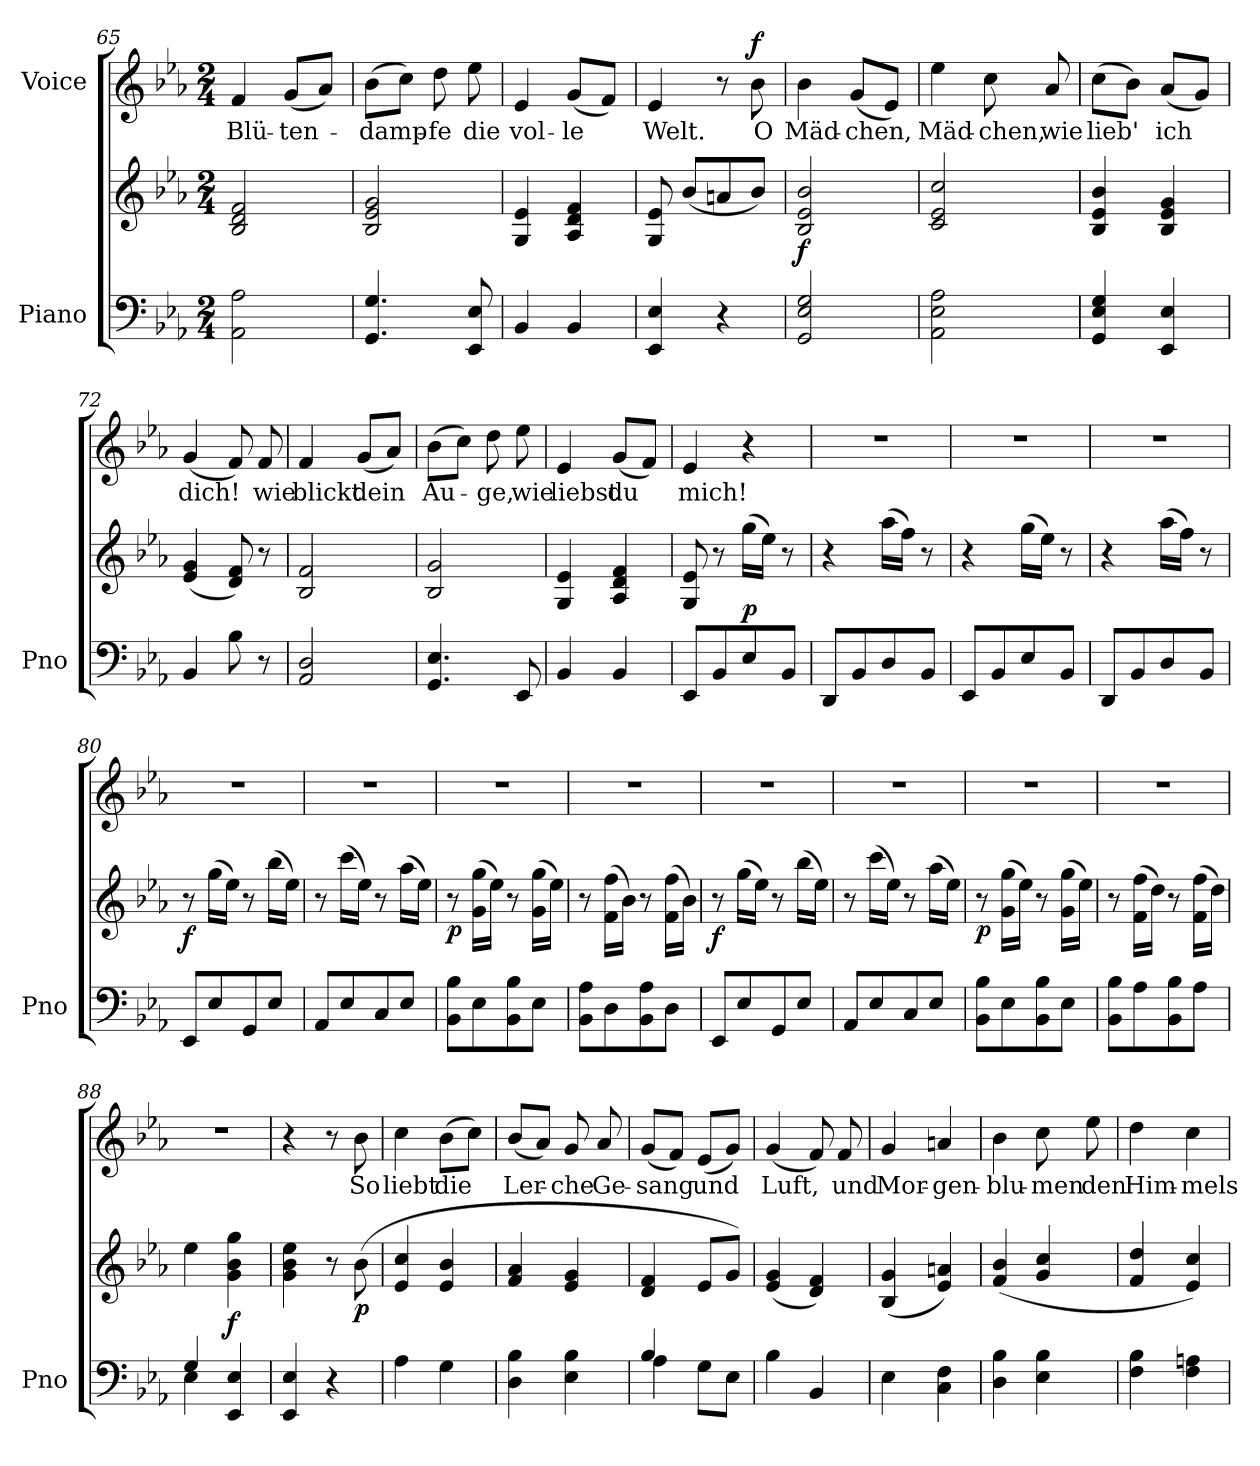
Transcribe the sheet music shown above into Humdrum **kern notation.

**kern	**kern	**dynam	**kern	**text	**dynam
*part2	*part2	*part2	*part1	*part1	*part1
*staff3	*staff2	*staff2/3	*staff1	*staff1	*staff1
*I"Piano	*	*	*I"Voice	*	*
*I'Pno	*	*	*	*	*
*clefF4	*clefG2	*	*clefG2	*	*
*k[b-e-a-]	*k[b-e-a-]	*	*k[b-e-a-]	*	*
*M2/4	*M2/4	*	*M2/4	*	*
=65	=65	=65	=65	=65	=65
!	!	!	!	!LO:LY:b	!
2AA-\ 2A-\	2B-/ 2d/ 2f/	.	4f/	Blü-	.
!	!	!	!	!LO:LY:b	!
.	.	.	(8g/L	-ten-	.
.	.	.	8a-/J)	.	.
=66	=66	=66	=66	=66	=66
!	!	!	!	!LO:LY:b	!
4.GG/ 4.G/	2B-/ 2e-/ 2g/	.	(8b-\L	-damp-	.
.	.	.	8cc\J)	.	.
!	!	!	!	!LO:LY:b	!
.	.	.	8dd\	-fe	.
!	!	!	!	!LO:LY:b	!
8EE-/ 8E-/	.	.	8ee-\	die	.
=67	=67	=67	=67	=67	=67
!	!	!	!	!LO:LY:b	!
4BB-/	4G/ 4e-/	.	4e-/	vol-	.
!	!	!	!	!LO:LY:b	!
4BB-/	4A-/ 4d/ 4f/	.	(8g/L	-le	.
.	.	.	8f/J)	.	.
=68	=68	=68	=68	=68	=68
!	!	!	!	!LO:LY:b	!
4EE-/ 4E-/	8G/ 8e-/	.	4e-/	Welt.	.
.	(8b-/L	.	.	.	.
4r	8an/	.	8r	.	.
!	!	!	!	!LO:LY:b	!LO:DY:a
.	8b-/J)	.	8b-\	O	f
=69	=69	=69	=69	=69	=69
!	!	!LO:DY:b	!	!LO:LY:b	!
2GG/ 2E-/ 2G/	2B-/ 2e-/ 2b-/	f	4b-\	Mäd-	.
!	!	!	!	!LO:LY:b	!
.	.	.	(8g/L	-chen,	.
.	.	.	8e-/J)	.	.
!!LO:LB:g=z
=70	=70	=70	=70	=70	=70
!	!	!	!	!LO:LY:b	!
2AA-\ 2E-\ 2A-\	2c/ 2e-/ 2cc/	.	4ee-\	Mäd-	.
!	!	!	!	!LO:LY:b	!
.	.	.	8cc\	-chen,	.
!	!	!	!	!LO:LY:b	!
.	.	.	8a-/	wie	.
=71	=71	=71	=71	=71	=71
!	!	!	!	!LO:LY:b	!
4GG/ 4E-/ 4G/	4B-/ 4e-/ 4b-/	.	(8cc\L	lieb'	.
.	.	.	8b-\J)	.	.
!	!	!	!	!LO:LY:b	!
4EE-/ 4E-/	4B-/ 4e-/ 4g/	.	(8a-/L	ich	.
.	.	.	8g/J)	.	.
=72	=72	=72	=72	=72	=72
!	!	!	!	!LO:LY:b	!
4BB-/	(4e-/ 4g/	.	(4g/	dich!	.
8B-\	8d/ 8f/)	.	8f/)	.	.
!	!	!	!	!LO:LY:b	!
8r	8r	.	8f/	wie	.
=73	=73	=73	=73	=73	=73
!	!	!	!	!LO:LY:b	!
2AA-/ 2D/	2B-/ 2f/	.	4f/	blickt	.
!	!	!	!	!LO:LY:b	!
.	.	.	(8g/L	dein	.
.	.	.	8a-/J)	.	.
=74	=74	=74	=74	=74	=74
!	!	!	!	!LO:LY:b	!
4.GG/ 4.E-/	2B-/ 2g/	.	(8b-\L	Au-	.
.	.	.	8cc\J)	.	.
!	!	!	!	!LO:LY:b	!
.	.	.	8dd\	-ge,	.
!	!	!	!	!LO:LY:b	!
8EE-/	.	.	8ee-\	wie	.
=75	=75	=75	=75	=75	=75
!	!	!	!	!LO:LY:b	!
4BB-/	4G/ 4e-/	.	4e-/	liebst	.
!	!	!	!	!LO:LY:b	!
4BB-/	4A-/ 4d/ 4f/	.	(8g/L	du	.
.	.	.	8f/J)	.	.
=76	=76	=76	=76	=76	=76
!	!	!	!	!LO:LY:b	!
8EE-/L	8G/ 8e-/	.	4e-/	mich!	.
8BB-/	8r	.	.	.	.
!	!	!LO:DY:a=2	!	!	!
8E-/	(16gg\LL	p	4r	.	.
.	16ee-\JJ)	.	.	.	.
8BB-/J	8r	.	.	.	.
=77	=77	=77	=77	=77	=77
8DD/L	4r	.	2r	.	.
8BB-/	.	.	.	.	.
8D/	(16aa-\LL	.	.	.	.
.	16ff\JJ)	.	.	.	.
8BB-/J	8r	.	.	.	.
!!LO:LB:g=z
=78	=78	=78	=78	=78	=78
8EE-/L	4r	.	2r	.	.
8BB-/	.	.	.	.	.
8E-/	(16gg\LL	.	.	.	.
.	16ee-\JJ)	.	.	.	.
8BB-/J	8r	.	.	.	.
=79	=79	=79	=79	=79	=79
8DD/L	4r	.	2r	.	.
8BB-/	.	.	.	.	.
8D/	(16aa-\LL	.	.	.	.
.	16ff\JJ)	.	.	.	.
8BB-/J	8r	.	.	.	.
=80	=80	=80	=80	=80	=80
!	!	!LO:DY:b	!	!	!
8EE-/L	8r	f	2r	.	.
8E-/	(16gg\LL	.	.	.	.
.	16ee-\JJ)	.	.	.	.
8GG/	8r	.	.	.	.
8E-/J	(16bb-\LL	.	.	.	.
.	16ee-\JJ)	.	.	.	.
=81	=81	=81	=81	=81	=81
8AA-/L	8r	.	2r	.	.
8E-/	(16ccc\LL	.	.	.	.
.	16ee-\JJ)	.	.	.	.
8C/	8r	.	.	.	.
8E-/J	(16aa-\LL	.	.	.	.
.	16ee-\JJ)	.	.	.	.
=82	=82	=82	=82	=82	=82
!	!	!LO:DY:b	!	!	!
8BB-\ 8B-\L	8r	p	2r	.	.
8E-\	(16g\ 16gg\LL	.	.	.	.
.	16ee-\JJ)	.	.	.	.
8BB-\ 8B-\	8r	.	.	.	.
8E-\J	(16g\ 16gg\LL	.	.	.	.
.	16ee-\JJ)	.	.	.	.
=83	=83	=83	=83	=83	=83
8BB-\ 8A-\L	8r	.	2r	.	.
8D\	(16f\ 16ff\LL	.	.	.	.
.	16b-\JJ)	.	.	.	.
8BB-\ 8A-\	8r	.	.	.	.
8D\J	(16f\ 16ff\LL	.	.	.	.
.	16b-\JJ)	.	.	.	.
!!LO:PB:g=z
=84	=84	=84	=84	=84	=84
!	!	!LO:DY:b	!	!	!
8EE-/L	8r	f	2r	.	.
8E-/	(16gg\LL	.	.	.	.
.	16ee-\JJ)	.	.	.	.
8GG/	8r	.	.	.	.
8E-/J	(16bb-\LL	.	.	.	.
.	16ee-\JJ)	.	.	.	.
=85	=85	=85	=85	=85	=85
8AA-/L	8r	.	2r	.	.
8E-/	(16ccc\LL	.	.	.	.
.	16ee-\JJ)	.	.	.	.
8C/	8r	.	.	.	.
8E-/J	(16aa-\LL	.	.	.	.
.	16ee-\JJ)	.	.	.	.
!!LO:PB:g=z
=86	=86	=86	=86	=86	=86
!	!	!LO:DY:b	!	!	!
8BB-\ 8B-\L	8r	p	2r	.	.
8E-\	(16g\ 16gg\LL	.	.	.	.
.	16ee-\JJ)	.	.	.	.
8BB-\ 8B-\	8r	.	.	.	.
8E-\J	(16g\ 16gg\LL	.	.	.	.
.	16ee-\JJ)	.	.	.	.
=87	=87	=87	=87	=87	=87
8BB-\ 8B-\L	8r	.	2r	.	.
8A-\	(16f\ 16ff\LL	.	.	.	.
.	16dd\JJ)	.	.	.	.
8BB-\ 8B-\	8r	.	.	.	.
8A-\J	(16f\ 16ff\LL	.	.	.	.
.	16dd\JJ)	.	.	.	.
=88	=88	=88	=88	=88	=88
*^	*	*	*	*	*
4G/	4E-\	4ee-\	.	2r	.	.
!	!	!	!LO:DY:b	!	!	!
4EE-/ 4E-/	4ryy	4g\ 4b-\ 4gg\	f	.	.	.
*v	*v	*	*	*	*	*
=89	=89	=89	=89	=89	=89
4EE-/ 4E-/	4g\ 4b-\ 4ee-\	.	4r	.	.
4r	8r	.	8r	.	.
!	!	!LO:DY:b	!	!LO:LY:b	!
.	(<8b-\	p	8b-\	So	.
=90	=90	=90	=90	=90	=90
!	!	!	!	!LO:LY:b	!
4A-\	4e-/ 4cc/	.	4cc\	liebt	.
!	!	!	!	!LO:LY:b	!
4G\	4e-/ 4b-/	.	(8b-\L	die	.
.	.	.	8cc\J)	.	.
=91	=91	=91	=91	=91	=91
!	!	!	!	!LO:LY:b	!
4D\ 4B-\	4f/ 4a-/	.	(8b-/L	Ler-	.
.	.	.	8a-/J)	.	.
!	!	!	!	!LO:LY:b	!
4E-\ 4B-\	4e-/ 4g/	.	8g/	-che	.
!	!	!	!	!LO:LY:b	!
.	.	.	8a-/	Ge-	.
=92	=92	=92	=92	=92	=92
*^	*	*	*	*	*
!	!	!	!	!	!LO:LY:b	!
4B-/	4A-\	4d/ 4f/	.	(8g/L	-sang	.
.	.	.	.	8f/J)	.	.
!	!	!	!	!	!LO:LY:b	!
8G\L	4ryy	8e-/L	.	(8e-/L	und	.
8E-\J	.	8g/J)	.	8g/J)	.	.
*v	*v	*	*	*	*	*
=93	=93	=93	=93	=93	=93
!	!	!	!	!LO:LY:b	!
4B-\	(4e-/ 4g/	.	(4g/	Luft,	.
4BB-/	4d/ 4f/)	.	8f/)	.	.
!	!	!	!	!LO:LY:b	!
.	.	.	8f/	und	.
!!LO:LB:g=z
=94	=94	=94	=94	=94	=94
!	!	!	!	!LO:LY:b	!
4E-\	(4B-/ 4g/	.	4g/	Mor-	.
!	!	!	!	!LO:LY:b	!
4C\ 4F\	4e-/ 4an/)	.	4an/	-gen-	.
=95	=95	=95	=95	=95	=95
!	!	!	!	!LO:LY:b	!
4D\ 4B-\	(<4f/ 4b-/	.	4b-\	-blu-	.
!	!	!	!	!LO:LY:b	!
4E-\ 4B-\	4g/ 4cc/	.	8cc\	-men	.
!	!	!	!	!LO:LY:b	!
.	.	.	8ee-\	den	.
=96	=96	=96	=96	=96	=96
!	!	!	!	!LO:LY:b	!
4F\ 4B-\	4f/ 4dd/	.	4dd\	Him-	.
!	!	!	!	!LO:LY:b	!
4F\ 4An\	4e-/ 4cc/)	.	4cc\	-mels-	.
=	=	=	=	=	=
*-	*-	*-	*-	*-	*-
